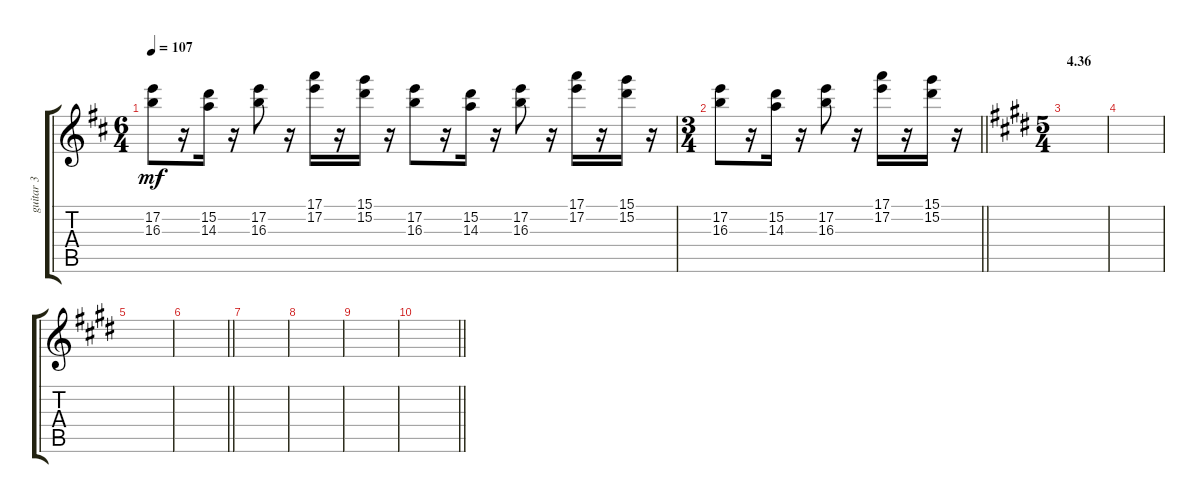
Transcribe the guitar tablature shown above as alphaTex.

\track ("guitar 3" "guitar 3") {instrument distortionguitar}
\staff {score tabs}
\tuning (E4 B3 G3 D3 A2 E2) {hide}
\ts (6 4)
\tempo 107
\clef g2
\ks d
(17.2 16.3).8{dy mf} r.16 (15.2 14.3).16 r.16 (17.2 16.3).8 r.16 (17.1 17.2).16 r.16 (15.1 15.2).16 r.16 (17.2 16.3).8 r.16 (15.2 14.3).16 r.16 (17.2 16.3).8 r.16 (17.1 17.2).16 r.16 (15.1 15.2).16 r.16 |
\ts (3 4)
\barLineRight lightlight
(17.2 16.3).8 r.16 (15.2 14.3).16 r.16 (17.2 16.3).8 r.16 (17.1 17.2).16 r.16 (15.1 15.2).16 r.16 |
\ts (5 4)
\section ("" "4.36")
\ks e
|
|
|
\barLineRight lightlight
|
|
|
|
\barLineRight lightlight
